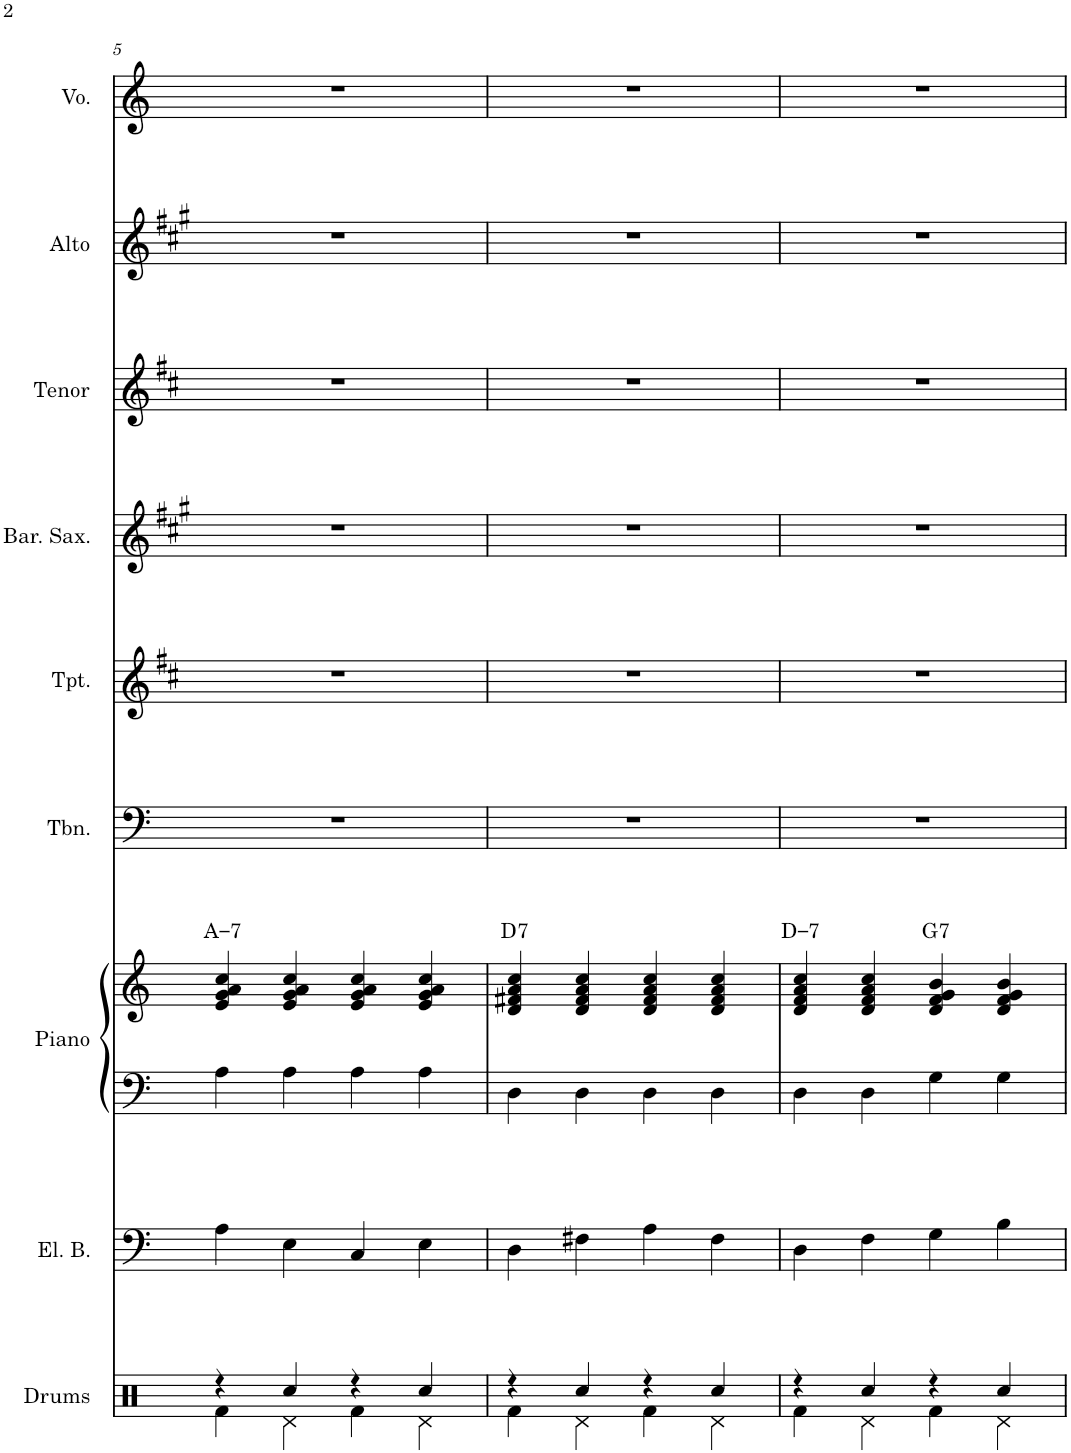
**kern	**kern	**kern	**kern	**harte	**kern	**kern	**kern	**kern	**kern	**kern
*part9	*part8	*part7	*part7	*part7	*part6	*part5	*part4	*part3	*part2	*part1
*staff10	*staff9	*staff8	*staff7	*	*staff6	*staff5	*staff4	*staff3	*staff2	*staff1
*I"Drums	*I"Electric Bass	*I"Piano	*	*	*I"Trombone	*I"Trumpet	*I"Baritone Saxophone	*I"Tenor Sax	*I"Alto Sax	*I"Voice
*I'Drums	*I'El. B.	*I'Piano	*	*	*I'Tbn.	*I'Tpt.	*I'Bar. Sax.	*I'Tenor	*I'Alto	*I'Vo.
!!LO:PB:g=z
*clefX	*clefF4	*clefF4	*clefG2	*	*clefF4	*clefG2	*clefG2	*clefG2	*clefG2	*clefG2
*	*Trd7c12	*	*	*	*	*Trd1c2	*Trd12c21	*Trd8c14	*Trd5c9	*
*k[]	*k[]	*k[]	*k[]	*	*k[]	*k[f#c#]	*k[f#c#g#]	*k[f#c#]	*k[f#c#g#]	*k[]
*M4/4	*M4/4	*M4/4	*M4/4	*	*M4/4	*M4/4	*M4/4	*M4/4	*M4/4	*M4/4
=5	=5	=5	=5	=5	=5	=5	=5	=5	=5	=5
*^	*	*	*	*	*	*	*	*	*	*
!	!	!	!	!	!LO:H:kt=7	!	!	!	!	!	!
4r	4Rf\	4A\	4A\	4e/ 4g/ 4a/ 4cc/	A:min7	1r	1r	1r	1r	1r	1r
4Rcc/	4Rd\	4E\	4A\	4e/ 4g/ 4a/ 4cc/	.	.	.	.	.	.	.
4r	4Rf\	4C/	4A\	4e/ 4g/ 4a/ 4cc/	.	.	.	.	.	.	.
4Rcc/	4Rd\	4E\	4A\	4e/ 4g/ 4a/ 4cc/	.	.	.	.	.	.	.
=6	=6	=6	=6	=6	=6	=6	=6	=6	=6	=6	=6
!	!	!	!	!	!LO:H:kt=7	!	!	!	!	!	!
4r	4Rf\	4D\	4D\	4d/ 4f#X/ 4a/ 4cc/	D:7	1r	1r	1r	1r	1r	1r
4Rcc/	4Rd\	4F#X\	4D\	4d/ 4f#/ 4a/ 4cc/	.	.	.	.	.	.	.
4r	4Rf\	4A\	4D\	4d/ 4f#/ 4a/ 4cc/	.	.	.	.	.	.	.
4Rcc/	4Rd\	4F#\	4D\	4d/ 4f#/ 4a/ 4cc/	.	.	.	.	.	.	.
=7	=7	=7	=7	=7	=7	=7	=7	=7	=7	=7	=7
!	!	!	!	!	!LO:H:kt=7	!	!	!	!	!	!
4r	4Rf\	4D\	4D\	4d/ 4f/ 4a/ 4cc/	D:min7	1r	1r	1r	1r	1r	1r
4Rcc/	4Rd\	4F\	4D\	4d/ 4f/ 4a/ 4cc/	.	.	.	.	.	.	.
!	!	!	!	!	!LO:H:kt=7	!	!	!	!	!	!
4r	4Rf\	4G\	4G\	4d/ 4f/ 4g/ 4b/	G:7	.	.	.	.	.	.
4Rcc/	4Rd\	4B\	4G\	4d/ 4f/ 4g/ 4b/	.	.	.	.	.	.	.
*v	*v	*	*	*	*	*	*	*	*	*	*
=	=	=	=	=	=	=	=	=	=	=
*-	*-	*-	*-	*-	*-	*-	*-	*-	*-	*-
